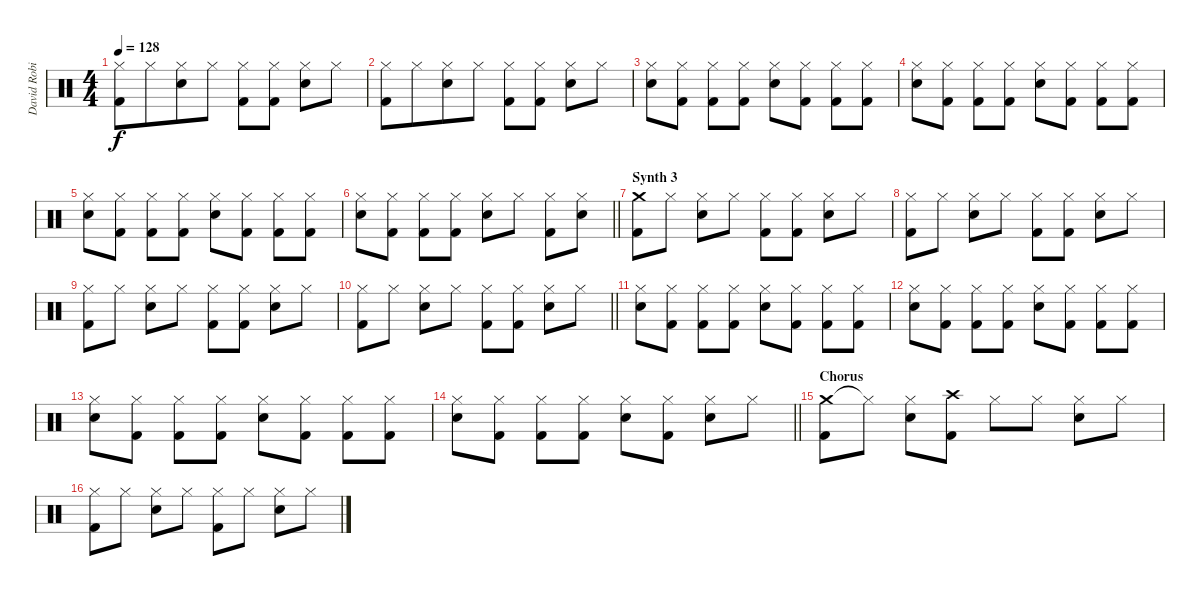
\track ("David Robinson - Drums" "David Robi") {instrument percussion bank 177}
\staff {score}
\articulation defaults
\ts (4 4)
\tempo 128
\clef neutral
\ks c
("Hi-Hat (closed)" "Kick (hit) 2").8{dy f} "Hi-Hat (closed)".8{beam merge} ("Hi-Hat (closed)" "Electric Snare (hit)").8 "Hi-Hat (closed)".8 ("Hi-Hat (closed)" "Kick (hit) 2").8 ("Hi-Hat (closed)" "Kick (hit) 2").8 ("Hi-Hat (closed)" "Electric Snare (hit)").8 "Hi-Hat (closed)".8 |
("Hi-Hat (closed)" "Kick (hit) 2").8 "Hi-Hat (closed)".8{beam merge} ("Hi-Hat (closed)" "Electric Snare (hit)").8 "Hi-Hat (closed)".8 ("Hi-Hat (closed)" "Kick (hit) 2").8 ("Hi-Hat (closed)" "Kick (hit) 2").8 ("Hi-Hat (closed)" "Electric Snare (hit)").8 "Hi-Hat (closed)".8 |
("Hi-Hat (closed)" "Electric Snare (hit)").8 ("Hi-Hat (closed)" "Kick (hit) 2").8 ("Hi-Hat (closed)" "Kick (hit) 2").8 ("Hi-Hat (closed)" "Kick (hit) 2").8 ("Hi-Hat (closed)" "Electric Snare (hit)").8 ("Hi-Hat (closed)" "Kick (hit) 2").8 ("Hi-Hat (closed)" "Kick (hit) 2").8 ("Hi-Hat (closed)" "Kick (hit) 2").8 |
("Hi-Hat (closed)" "Electric Snare (hit)").8 ("Hi-Hat (closed)" "Kick (hit) 2").8 ("Hi-Hat (closed)" "Kick (hit) 2").8 ("Hi-Hat (closed)" "Kick (hit) 2").8 ("Hi-Hat (closed)" "Electric Snare (hit)").8 ("Hi-Hat (closed)" "Kick (hit) 2").8 ("Hi-Hat (closed)" "Kick (hit) 2").8 ("Hi-Hat (closed)" "Kick (hit) 2").8 |
("Hi-Hat (closed)" "Electric Snare (hit)").8 ("Hi-Hat (closed)" "Kick (hit) 2").8 ("Hi-Hat (closed)" "Kick (hit) 2").8 ("Hi-Hat (closed)" "Kick (hit) 2").8 ("Hi-Hat (closed)" "Electric Snare (hit)").8 ("Hi-Hat (closed)" "Kick (hit) 2").8 ("Hi-Hat (closed)" "Kick (hit) 2").8 ("Hi-Hat (closed)" "Kick (hit) 2").8 |
\barLineRight lightlight
("Hi-Hat (closed)" "Electric Snare (hit)").8 ("Hi-Hat (closed)" "Kick (hit) 2").8 ("Hi-Hat (closed)" "Kick (hit) 2").8 ("Hi-Hat (closed)" "Kick (hit) 2").8 ("Hi-Hat (closed)" "Electric Snare (hit)").8 "Hi-Hat (closed)".8 ("Hi-Hat (closed)" "Kick (hit) 2").8 ("Hi-Hat (closed)" "Electric Snare (hit)").8 |
\section ("" "Synth 3")
("Crash medium (hit)" "Kick (hit) 2").8 "Hi-Hat (closed)".8 ("Hi-Hat (closed)" "Electric Snare (hit)").8 "Hi-Hat (closed)".8 ("Hi-Hat (closed)" "Kick (hit) 2").8 ("Hi-Hat (closed)" "Kick (hit) 2").8 ("Hi-Hat (closed)" "Electric Snare (hit)").8 "Hi-Hat (closed)".8 |
("Hi-Hat (closed)" "Kick (hit) 2").8 "Hi-Hat (closed)".8 ("Hi-Hat (closed)" "Electric Snare (hit)").8 "Hi-Hat (closed)".8 ("Hi-Hat (closed)" "Kick (hit) 2").8 ("Hi-Hat (closed)" "Kick (hit) 2").8 ("Hi-Hat (closed)" "Electric Snare (hit)").8 "Hi-Hat (closed)".8 |
("Hi-Hat (closed)" "Kick (hit) 2").8 "Hi-Hat (closed)".8 ("Hi-Hat (closed)" "Electric Snare (hit)").8 "Hi-Hat (closed)".8 ("Hi-Hat (closed)" "Kick (hit) 2").8 ("Hi-Hat (closed)" "Kick (hit) 2").8 ("Hi-Hat (closed)" "Electric Snare (hit)").8 "Hi-Hat (closed)".8 |
\barLineRight lightlight
("Hi-Hat (closed)" "Kick (hit) 2").8 "Hi-Hat (closed)".8 ("Hi-Hat (closed)" "Electric Snare (hit)").8 "Hi-Hat (closed)".8 ("Hi-Hat (closed)" "Kick (hit) 2").8 ("Hi-Hat (closed)" "Kick (hit) 2").8 ("Hi-Hat (closed)" "Electric Snare (hit)").8 "Hi-Hat (closed)".8 |
("Hi-Hat (closed)" "Electric Snare (hit)").8 ("Hi-Hat (closed)" "Kick (hit) 2").8 ("Hi-Hat (closed)" "Kick (hit) 2").8 ("Hi-Hat (closed)" "Kick (hit) 2").8 ("Hi-Hat (closed)" "Electric Snare (hit)").8 ("Hi-Hat (closed)" "Kick (hit) 2").8 ("Hi-Hat (closed)" "Kick (hit) 2").8 ("Hi-Hat (closed)" "Kick (hit) 2").8 |
("Hi-Hat (closed)" "Electric Snare (hit)").8 ("Hi-Hat (closed)" "Kick (hit) 2").8 ("Hi-Hat (closed)" "Kick (hit) 2").8 ("Hi-Hat (closed)" "Kick (hit) 2").8 ("Hi-Hat (closed)" "Electric Snare (hit)").8 ("Hi-Hat (closed)" "Kick (hit) 2").8 ("Hi-Hat (closed)" "Kick (hit) 2").8 ("Hi-Hat (closed)" "Kick (hit) 2").8 |
("Hi-Hat (closed)" "Electric Snare (hit)").8 ("Hi-Hat (closed)" "Kick (hit) 2").8 ("Hi-Hat (closed)" "Kick (hit) 2").8 ("Hi-Hat (closed)" "Kick (hit) 2").8 ("Hi-Hat (closed)" "Electric Snare (hit)").8 ("Hi-Hat (closed)" "Kick (hit) 2").8 ("Hi-Hat (closed)" "Kick (hit) 2").8 ("Hi-Hat (closed)" "Kick (hit) 2").8 |
\barLineRight lightlight
("Hi-Hat (closed)" "Electric Snare (hit)").8 ("Hi-Hat (closed)" "Kick (hit) 2").8 ("Hi-Hat (closed)" "Kick (hit) 2").8 ("Hi-Hat (closed)" "Kick (hit) 2").8 ("Hi-Hat (closed)" "Electric Snare (hit)").8 ("Hi-Hat (closed)" "Kick (hit) 2").8 ("Hi-Hat (closed)" "Electric Snare (hit)").8 "Hi-Hat (closed)".8 |
\section ("" "Chorus")
("Crash medium (hit)" "Kick (hit) 2").8 "Hi-Hat (closed)"{t}.8 ("Hi-Hat (closed)" "Electric Snare (hit)").8 ("Crash high (hit)" "Kick (hit) 2").8 "Hi-Hat (closed)".8 "Hi-Hat (closed)".8 ("Hi-Hat (closed)" "Electric Snare (hit)").8 "Hi-Hat (closed)".8 |
("Hi-Hat (closed)" "Kick (hit) 2").8 "Hi-Hat (closed)".8 ("Hi-Hat (closed)" "Electric Snare (hit)").8 "Hi-Hat (closed)".8 ("Hi-Hat (closed)" "Kick (hit) 2").8 "Hi-Hat (closed)".8 ("Hi-Hat (closed)" "Electric Snare (hit)").8 "Hi-Hat (closed)".8
